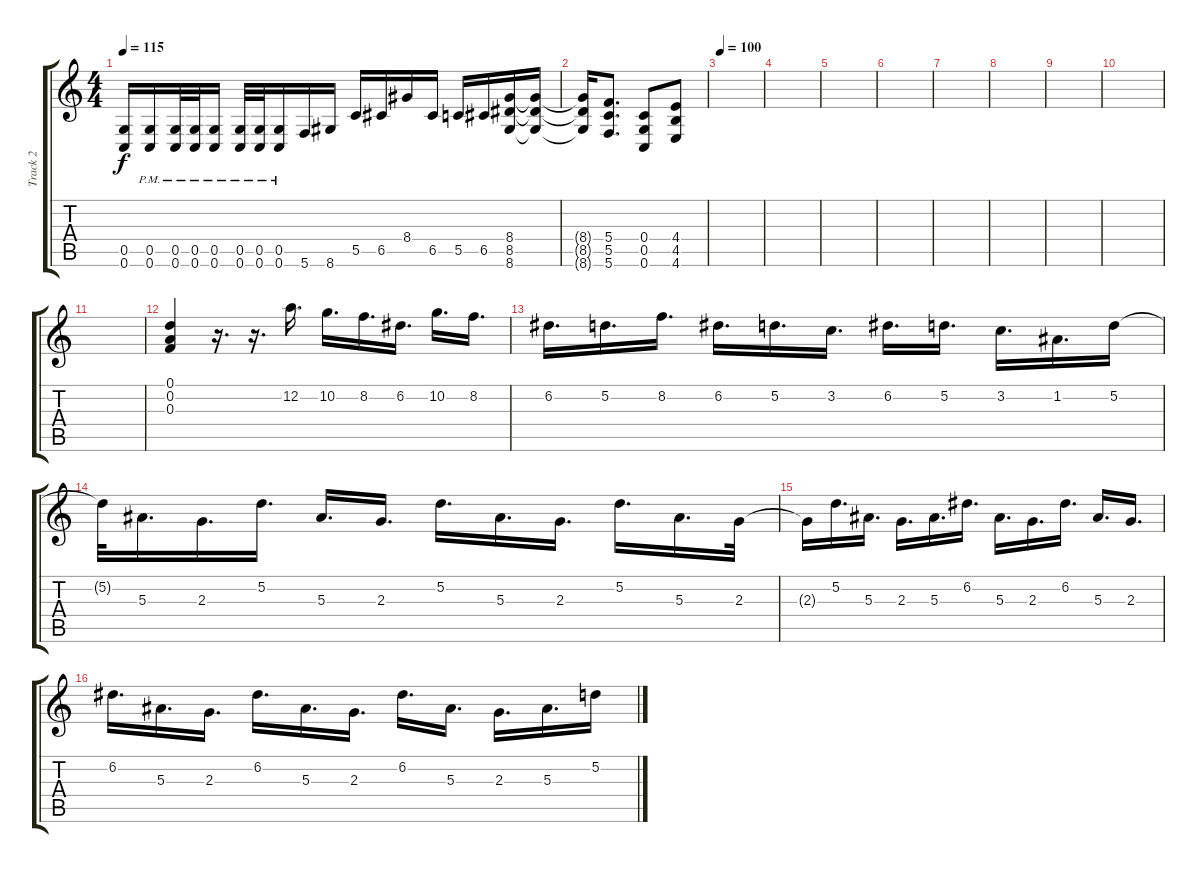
\track ("Track 2" "Track 2") {instrument distortionguitar}
\staff {score tabs}
\tuning (D4 A3 F3 C3 G2 C2) {hide}
\ts (4 4)
\tempo 115
\clef g2
\ks c
(0.5{t} 0.6{t}).16{dy f} (0.5{pm} 0.6{pm}).16 (0.5{pm} 0.6{pm}).32 (0.5{pm} 0.6{pm}).32 (0.5{pm} 0.6{pm}).16 (0.5{pm} 0.6{pm}).32 (0.5{pm} 0.6{pm}).32 (0.5{pm} 0.6{pm}).16 5.6.16 8.6.16 5.5.16 6.5.16 8.4.16 6.5.16 5.5.16 6.5.16 (8.4 8.5 8.6).16 (8.4{t} 8.5{t} 8.6{t}).16 |
(8.4{t} 8.5{t} 8.6{t}).16 (5.4 5.5 5.6).8{d} (0.4 0.5 0.6).8 (4.4 4.5 4.6).8 |
\tempo 100
|
|
|
|
|
|
|
|
|
(0.1 0.2 0.3).4 r.16{d} r.16{d} 12.2.16{d instrument distortionguitar} 10.2.16{d} 8.2.16{d} 6.2.16{d} 10.2.16{d} 8.2.16{d} |
6.2.16{d} 5.2.16{d} 8.2.16{d} 6.2.16{d} 5.2.16{d} 3.2.16{d} 6.2.16{d} 5.2.16{d} 3.2.16{d} 1.2.16{d} 5.2.16 |
5.2{t}.32 5.3.16{d} 2.3.16{d} 5.2.16{d} 5.3.16{d} 2.3.16{d} 5.2.16{d} 5.3.16{d} 2.3.16{d} 5.2.16{d} 5.3.16{d} 2.3.32 |
2.3{t}.16 5.2.16{d} 5.3.16{d} 2.3.16{d} 5.3.16{d} 6.2.16{d} 5.3.16{d} 2.3.16{d} 6.2.16{d} 5.3.16{d} 2.3.16{d} |
6.2.16{d} 5.3.16{d} 2.3.16{d} 6.2.16{d} 5.3.16{d} 2.3.16{d} 6.2.16{d} 5.3.16{d} 2.3.16{d} 5.3.16{d} 5.2.16
